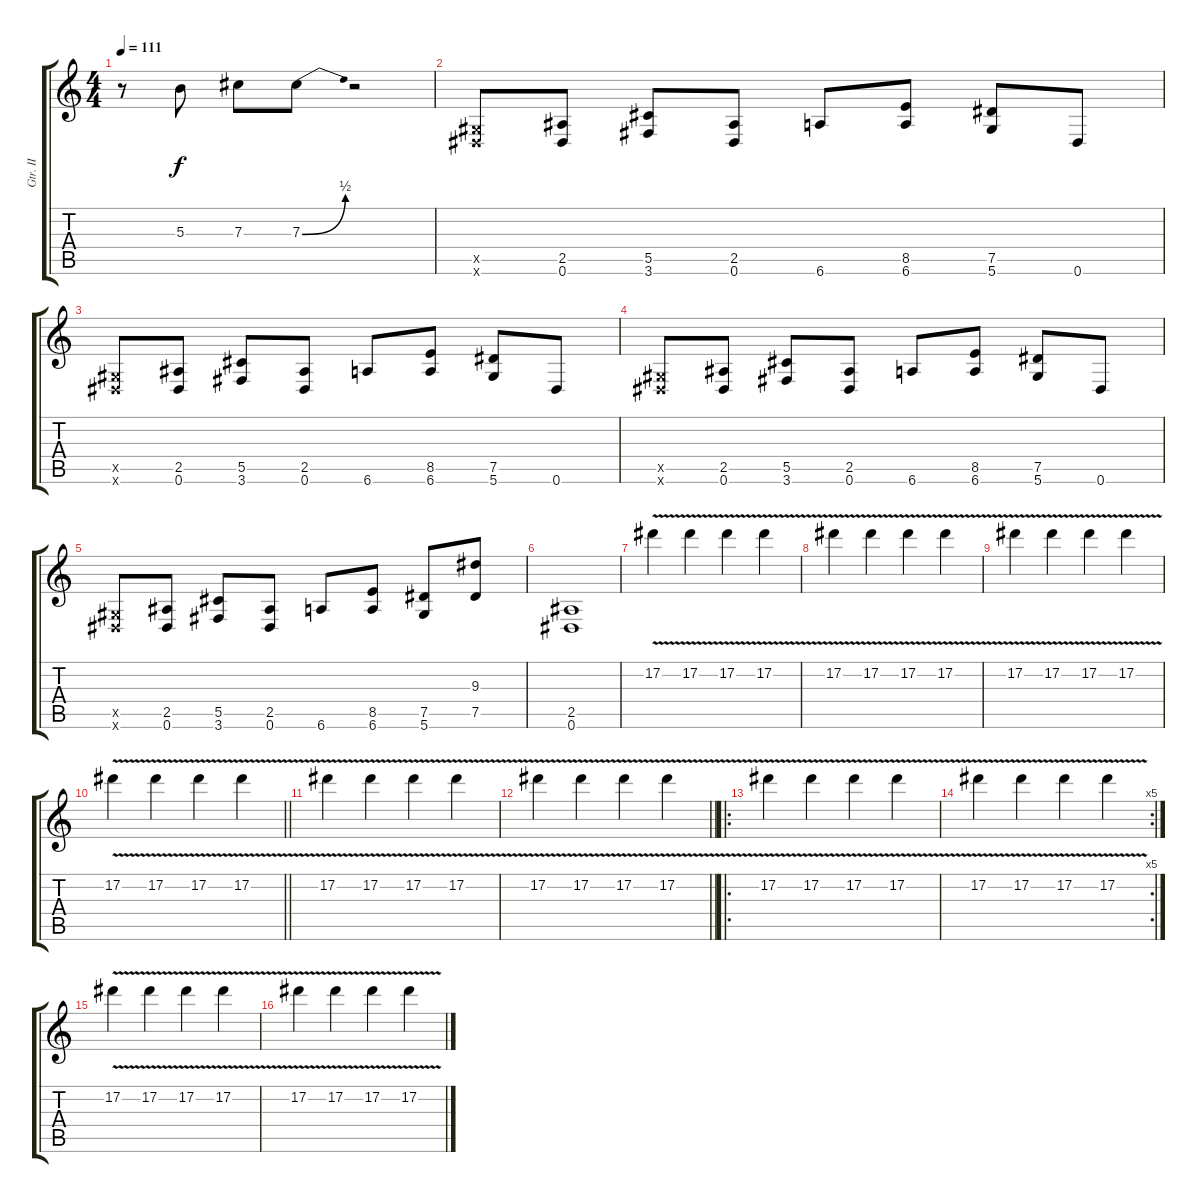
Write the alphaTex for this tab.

\track ("Gtr. II" "Gtr. II") {instrument distortionguitar}
\staff {score tabs}
\tuning (Eb4 Bb3 Gb3 Db3 Ab2 Eb2) {hide}
\ts (4 4)
\tempo 111
\clef g2
\ks c
r.8{dy f} 5.3.8 7.3.8 7.3{be (bend 0 0 60 2)}.8 r.2 |
(0.5{x} 0.6{x}).8 (2.5 0.6).8 (5.5 3.6).8 (2.5 0.6).8 6.6.8 (8.5 6.6).8 (7.5 5.6).8 0.6.8 |
(0.5{x} 0.6{x}).8 (2.5 0.6).8 (5.5 3.6).8 (2.5 0.6).8 6.6.8 (8.5 6.6).8 (7.5 5.6).8 0.6.8 |
(0.5{x} 0.6{x}).8 (2.5 0.6).8 (5.5 3.6).8 (2.5 0.6).8 6.6.8 (8.5 6.6).8 (7.5 5.6).8 0.6.8 |
(0.5{x} 0.6{x}).8 (2.5 0.6).8 (5.5 3.6).8 (2.5 0.6).8 6.6.8 (8.5 6.6).8 (7.5 5.6).8 (9.3 7.5).8 |
(2.5 0.6).1 |
17.2{v}.4 17.2{v}.4 17.2{v}.4 17.2{v}.4 |
17.2{v}.4 17.2{v}.4 17.2{v}.4 17.2{v}.4 |
17.2{v}.4 17.2{v}.4 17.2{v}.4 17.2{v}.4 |
\barLineRight lightlight
17.2{v}.4 17.2{v}.4 17.2{v}.4 17.2{v}.4 |
17.2{v}.4 17.2{v}.4 17.2{v}.4 17.2{v}.4 |
\barLineRight lightlight
17.2{v}.4 17.2{v}.4 17.2{v}.4 17.2{v}.4 |
\ro
17.2{v}.4 17.2{v}.4 17.2{v}.4 17.2{v}.4 |
\rc 5
17.2{v}.4 17.2{v}.4 17.2{v}.4 17.2{v}.4 |
17.2{v}.4 17.2{v}.4 17.2{v}.4 17.2{v}.4 |
17.2{v}.4 17.2{v}.4 17.2{v}.4 17.2{v}.4
